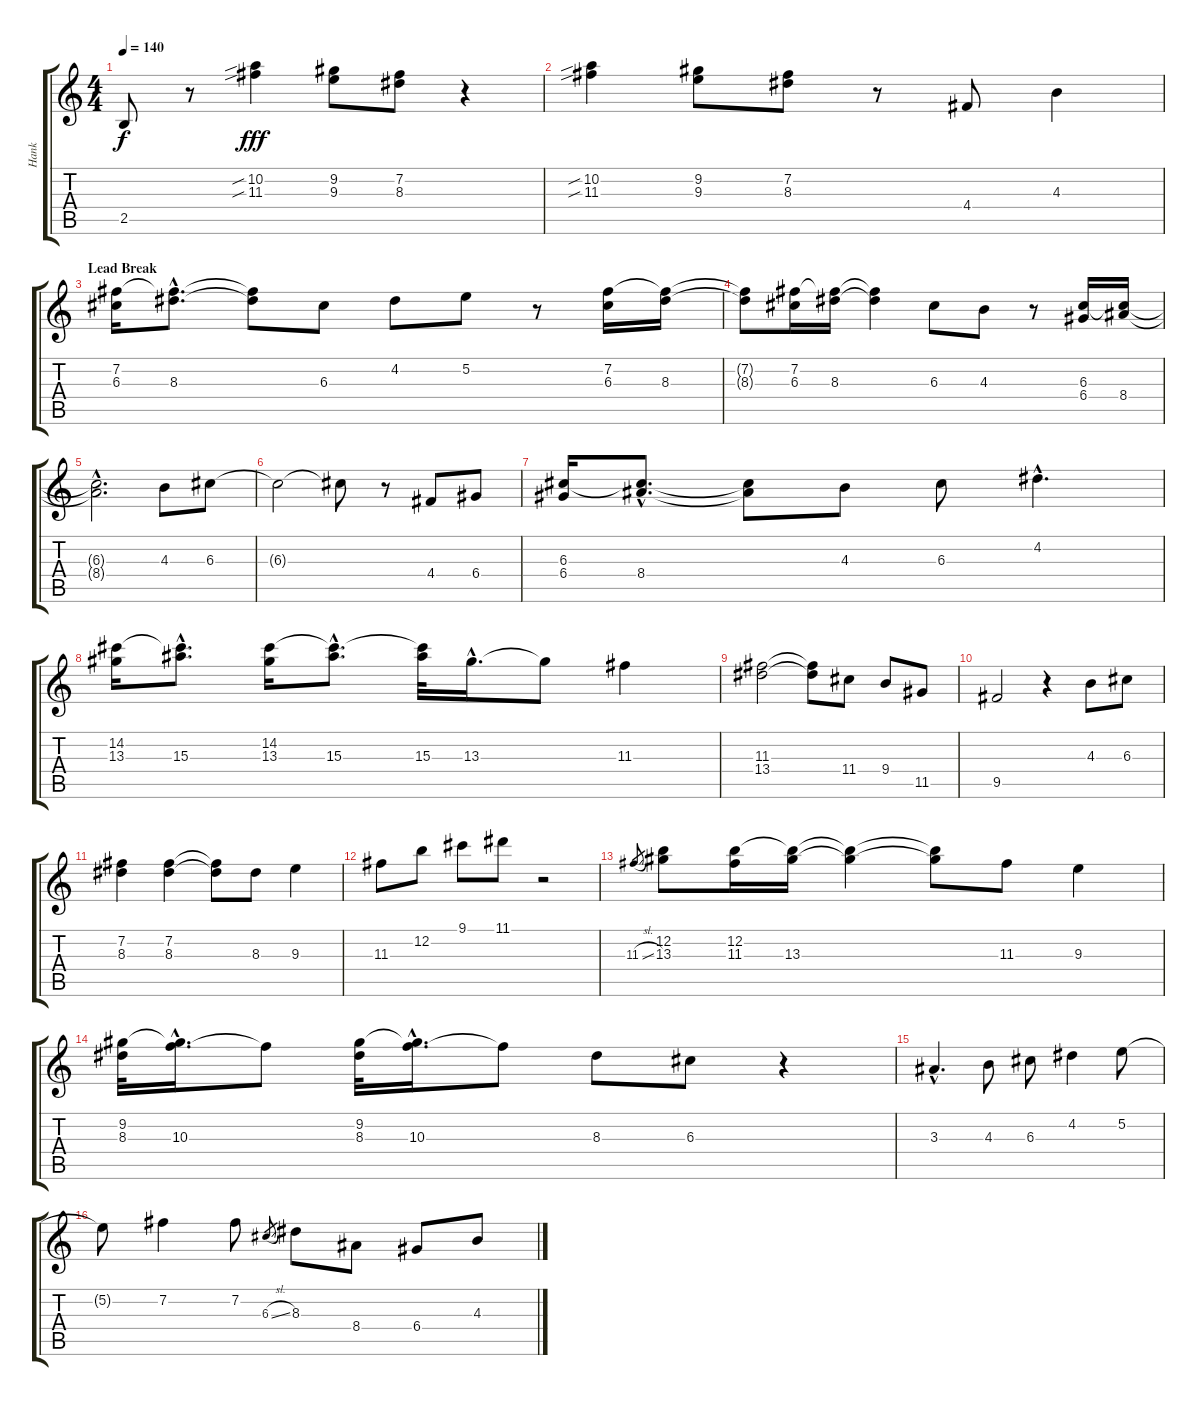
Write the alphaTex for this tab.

\track ("Hank" "Hank") {instrument electricguitarjazz}
\staff {score tabs}
\tuning (E4 B3 G3 D3 A2 E2) {hide}
\ts (4 4)
\tempo 140
\clef g2
\ks c
2.5.8{dy f} r.8{instrument electricguitarjazz} (10.2{sib} 11.3{sib}).4{dy fff} (9.2 9.3).8 (7.2 8.3).8 r.4 |
(10.2{sib} 11.3{sib}).4 (9.2 9.3).8 (7.2 8.3).8 r.8 4.4.8 4.3.4 |
\section ("" "Lead Break")
(7.2 6.3).16 (7.2{hac t} 8.3{hac}).8{d} (7.2{t} 8.3{t}).8 6.3.8 4.2.8 5.2.8 r.8 (7.2 6.3).16 (7.2{t} 8.3).16 |
(7.2{t} 8.3{t}).8 (7.2 6.3).16 (7.2{t} 8.3).16 (7.2{t} 8.3{t}).4 6.3.8 4.3.8 r.8 (6.3 6.4).16 (6.3{t} 8.4).16 |
(6.3{hac t} 8.4{hac t}).2{d} 4.3.8 6.3.8 |
6.3{t}.2 6.3{t}.8 r.8 4.4.8 6.4.8 |
(6.3 6.4).16 (6.3{hac t} 8.4{hac}).8{d} (6.3{t} 8.4{t}).8 4.3.8 6.3.8 4.2{hac}.4{d} |
(14.2 13.3).16 (14.2{hac t} 15.3{hac}).8{d} (14.2 13.3).16 (14.2{hac t} 15.3{hac}).8{d} (14.2{t} 15.3).32 13.3{hac}.16{d} 13.3{t}.8 11.3.4 |
(11.3 13.4).2 (11.3{t} 13.4{t}).8 11.4.8 9.4.8 11.5.8 |
9.5.2 r.4 4.3.8 6.3.8 |
(7.2 8.3).4 (7.2 8.3).4 (7.2{t} 8.3{t}).8 8.3.8 9.3.4 |
11.3.8 12.2.8 9.1.8 11.1.8 r.2 |
11.3{sl}.8{gr} (12.2 13.3).8 (12.2 11.3).16 (12.2{t} 13.3).16 (12.2{t} 13.3{t}).4 (12.2{t} 13.3{t}).8 11.3.8 9.3.4 |
(9.2 8.3).32 (9.2{hac t} 10.3{hac}).16{d} 10.3{t}.8 (9.2 8.3).32 (9.2{hac t} 10.3{hac}).16{d} 10.3{t}.8 8.3.8 6.3.8 r.4 |
3.3{hac}.4{d} 4.3.8 6.3.8 4.2.4 5.2.8 |
5.2{t}.8 7.2.4 7.2.8 6.3{sl}.8{gr} 8.3.8 8.4.8 6.4.8 4.3.8
